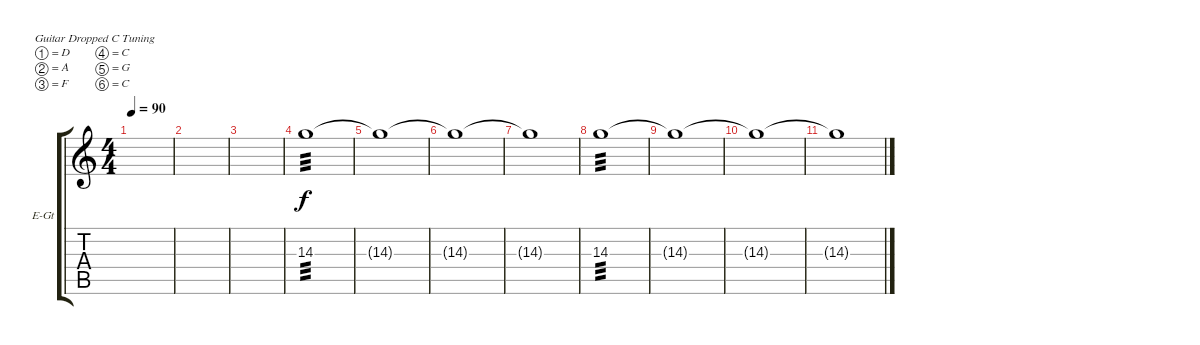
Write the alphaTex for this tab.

\defaultSystemsLayout 4
\bracketExtendMode groupsimilarinstruments
\firstSystemTrackNameOrientation horizontal
\otherSystemsTrackNameOrientation horizontal
\track ("Electric Guitar" "E-Gt") {instrument overdrivenguitar}
\staff {score tabs}
\tuning (D4 A3 F3 C3 G2 C2)
\ts (4 4)
\tempo 90
\clef g2
\scale
0.333333
\ks c
|
\scale
0.333333 |
\scale
0.333333 |
\scale
0.333333 14.3.1{tp 3} |
\scale
0.333333 14.3{t}.1 |
\scale
0.333333 14.3{t}.1 |
\scale
0.333333 14.3{t}.1 |
\scale
0.333333 14.3.1{tp 3} |
\scale
0.333333 14.3{t}.1 |
\scale
0.333333 14.3{t}.1 |
\scale
0.333333 14.3{t}.1 |
\scale
0.333333 |
\scale
0.333333
